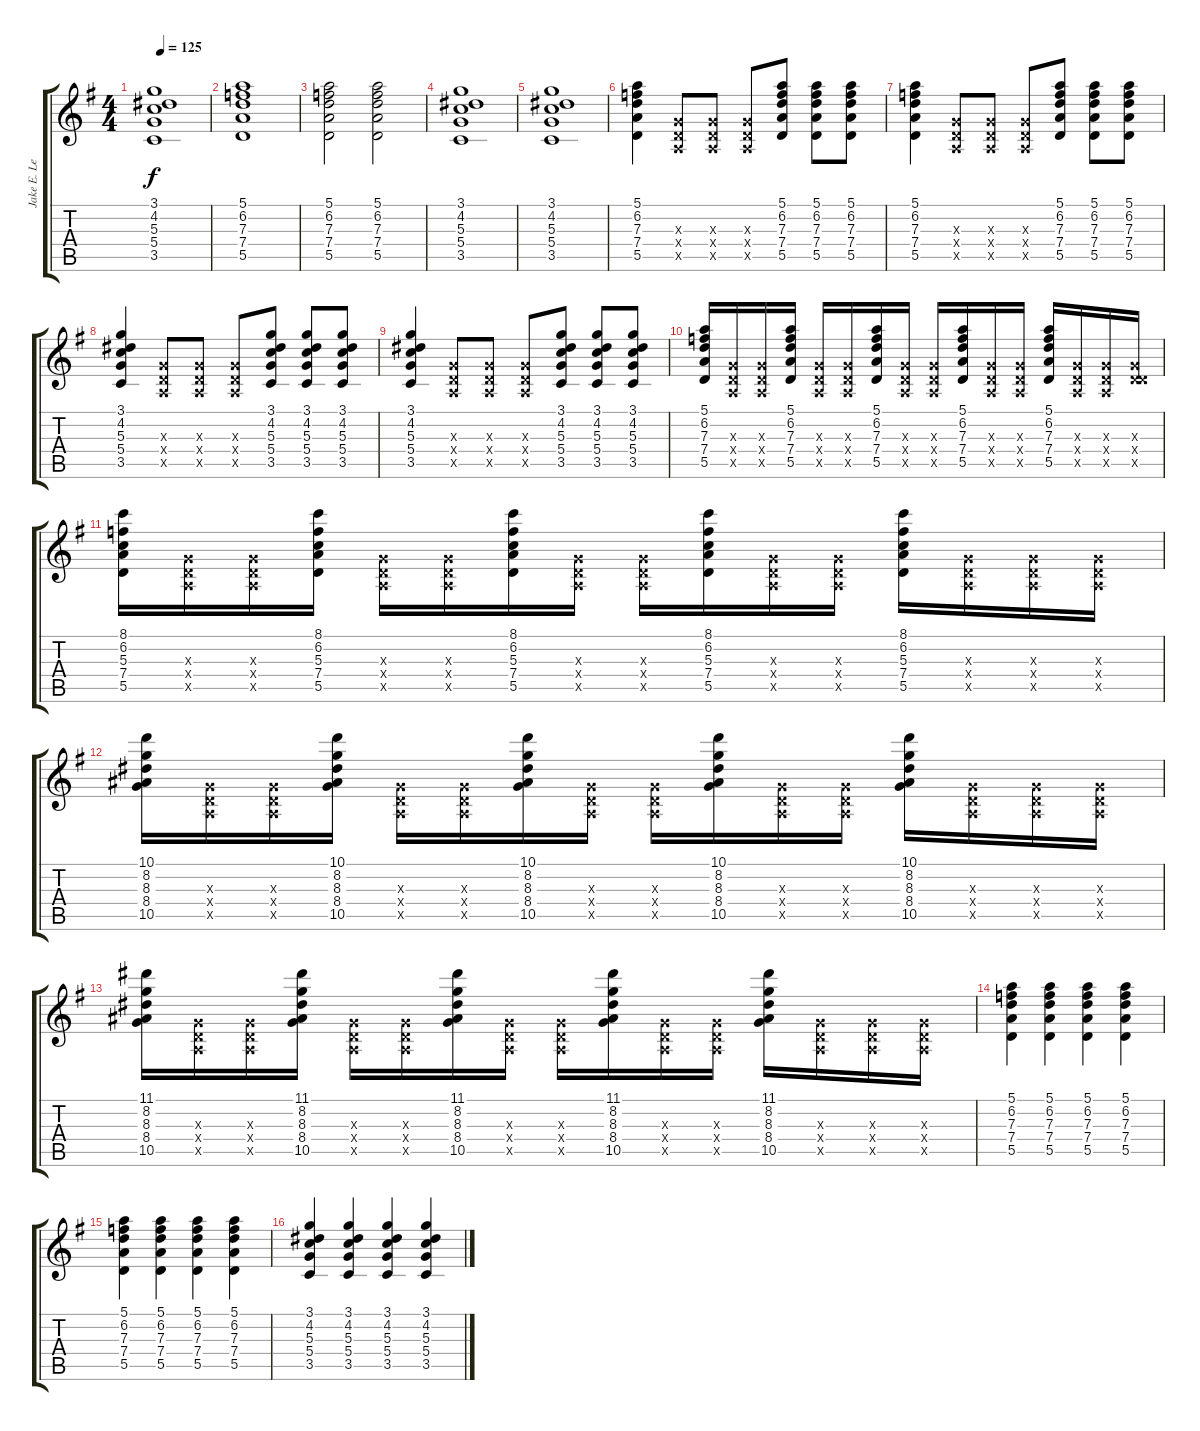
\track ("Jake E. Lee" "Jake E. Le") {instrument overdrivenguitar}
\staff {score tabs}
\tuning (E4 B3 G3 D3 A2 E2) {hide}
\ts (4 4)
\tempo 125
\clef g2
\ks eminor
(3.1 4.2 5.3 5.4 3.5).1{dy f} |
(5.1 6.2 7.3 7.4 5.5).1 |
(5.1 6.2 7.3 7.4 5.5).2 (5.1 6.2 7.3 7.4 5.5).2 |
(3.1 4.2 5.3 5.4 3.5).1 |
(3.1 4.2 5.3 5.4 3.5).1 |
(5.1 6.2 7.3 7.4 5.5).4 (0.3{x} 0.4{x} 0.5{x}).8 (0.3{x} 0.4{x} 0.5{x}).8 (0.3{x} 0.4{x} 0.5{x}).8 (5.1 6.2 7.3 7.4 5.5).8 (5.1 6.2 7.3 7.4 5.5).8 (5.1 6.2 7.3 7.4 5.5).8 |
(5.1 6.2 7.3 7.4 5.5).4 (0.3{x} 0.4{x} 0.5{x}).8 (0.3{x} 0.4{x} 0.5{x}).8 (0.3{x} 0.4{x} 0.5{x}).8 (5.1 6.2 7.3 7.4 5.5).8 (5.1 6.2 7.3 7.4 5.5).8 (5.1 6.2 7.3 7.4 5.5).8 |
(3.1 4.2 5.3 5.4 3.5).4 (0.3{x} 0.4{x} 0.5{x}).8 (0.3{x} 0.4{x} 0.5{x}).8 (0.3{x} 0.4{x} 0.5{x}).8 (3.1 4.2 5.3 5.4 3.5).8 (3.1 4.2 5.3 5.4 3.5).8 (3.1 4.2 5.3 5.4 3.5).8 |
(3.1 4.2 5.3 5.4 3.5).4 (0.3{x} 0.4{x} 0.5{x}).8 (0.3{x} 0.4{x} 0.5{x}).8 (0.3{x} 0.4{x} 0.5{x}).8 (3.1 4.2 5.3 5.4 3.5).8 (3.1 4.2 5.3 5.4 3.5).8 (3.1 4.2 5.3 5.4 3.5).8 |
(5.1 6.2 7.3 7.4 5.5).16 (0.3{x} 0.4{x} 0.5{x}).16 (0.3{x} 0.4{x} 0.5{x}).16 (5.1 6.2 7.3 7.4 5.5).16 (0.3{x} 0.4{x} 0.5{x}).16 (0.3{x} 0.4{x} 0.5{x}).16 (5.1 6.2 7.3 7.4 5.5).16 (0.3{x} 0.4{x} 0.5{x}).16 (0.3{x} 0.4{x} 0.5{x}).16 (5.1 6.2 7.3 7.4 5.5).16 (0.3{x} 0.4{x} 0.5{x}).16 (0.3{x} 0.4{x} 0.5{x}).16 (5.1 6.2 7.3 7.4 5.5).16 (0.3{x} 0.4{x} 0.5{x}).16 (0.3{x} 0.4{x} 0.5{x}).16 (0.3{x} 0.4{x} 5.5{x}).16 |
(8.1 6.2 5.3 7.4 5.5).16 (0.3{x} 0.4{x} 0.5{x}).16 (0.3{x} 0.4{x} 0.5{x}).16 (8.1 6.2 5.3 7.4 5.5).16 (0.3{x} 0.4{x} 0.5{x}).16 (0.3{x} 0.4{x} 0.5{x}).16 (8.1 6.2 5.3 7.4 5.5).16 (0.3{x} 0.4{x} 0.5{x}).16 (0.3{x} 0.4{x} 0.5{x}).16 (8.1 6.2 5.3 7.4 5.5).16 (0.3{x} 0.4{x} 0.5{x}).16 (0.3{x} 0.4{x} 0.5{x}).16 (8.1 6.2 5.3 7.4 5.5).16 (0.3{x} 0.4{x} 0.5{x}).16 (0.3{x} 0.4{x} 0.5{x}).16 (0.3{x} 0.4{x} 0.5{x}).16 |
(10.1 8.2 8.3 8.4 10.5).16 (0.3{x} 0.4{x} 0.5{x}).16 (0.3{x} 0.4{x} 0.5{x}).16 (10.1 8.2 8.3 8.4 10.5).16 (0.3{x} 0.4{x} 0.5{x}).16 (0.3{x} 0.4{x} 0.5{x}).16 (10.1 8.2 8.3 8.4 10.5).16 (0.3{x} 0.4{x} 0.5{x}).16 (0.3{x} 0.4{x} 0.5{x}).16 (10.1 8.2 8.3 8.4 10.5).16 (0.3{x} 0.4{x} 0.5{x}).16 (0.3{x} 0.4{x} 0.5{x}).16 (10.1 8.2 8.3 8.4 10.5).16 (0.3{x} 0.4{x} 0.5{x}).16 (0.3{x} 0.4{x} 0.5{x}).16 (0.3{x} 0.4{x} 0.5{x}).16 |
(11.1 8.2 8.3 8.4 10.5).16 (0.3{x} 0.4{x} 0.5{x}).16 (0.3{x} 0.4{x} 0.5{x}).16 (11.1 8.2 8.3 8.4 10.5).16 (0.3{x} 0.4{x} 0.5{x}).16 (0.3{x} 0.4{x} 0.5{x}).16 (11.1 8.2 8.3 8.4 10.5).16 (0.3{x} 0.4{x} 0.5{x}).16 (0.3{x} 0.4{x} 0.5{x}).16 (11.1 8.2 8.3 8.4 10.5).16 (0.3{x} 0.4{x} 0.5{x}).16 (0.3{x} 0.4{x} 0.5{x}).16 (11.1 8.2 8.3 8.4 10.5).16 (0.3{x} 0.4{x} 0.5{x}).16 (0.3{x} 0.4{x} 0.5{x}).16 (0.3{x} 0.4{x} 0.5{x}).16 |
(5.1 6.2 7.3 7.4 5.5).4 (5.1 6.2 7.3 7.4 5.5).4 (5.1 6.2 7.3 7.4 5.5).4 (5.1 6.2 7.3 7.4 5.5).4 |
(5.1 6.2 7.3 7.4 5.5).4 (5.1 6.2 7.3 7.4 5.5).4 (5.1 6.2 7.3 7.4 5.5).4 (5.1 6.2 7.3 7.4 5.5).4 |
(3.1 4.2 5.3 5.4 3.5).4 (3.1 4.2 5.3 5.4 3.5).4 (3.1 4.2 5.3 5.4 3.5).4 (3.1 4.2 5.3 5.4 3.5).4
